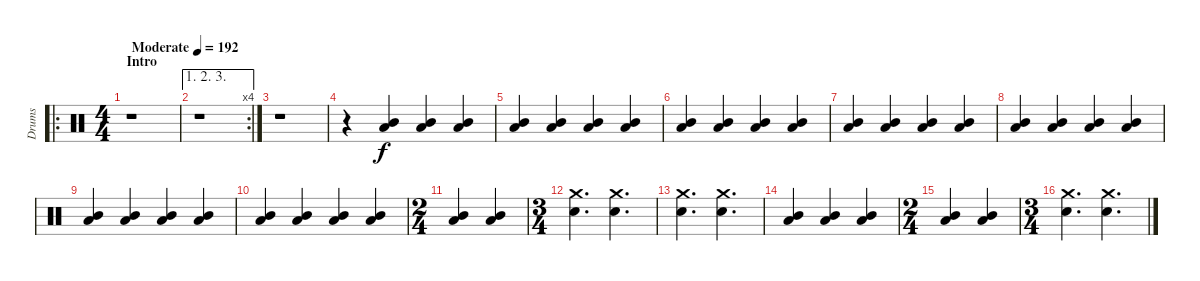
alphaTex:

\track ("Drums" "Drums") {instrument percussion}
\staff {score}
\articulation defaults
\ro
\ts (4 4)
\section ("" "Intro")
\tempo (192 "Moderate")
\clef neutral
\ks c
r.1{dy f} |
\ae (1 2 3)
\rc 4
r.1 |
r.1 |
r.4 ("Mid Tom (hit)" "Low Tom (hit)").4 ("Mid Tom (hit)" "Low Tom (hit)").4 ("Mid Tom (hit)" "Low Tom (hit)").4 |
("Mid Tom (hit)" "Low Tom (hit)").4 ("Mid Tom (hit)" "Low Tom (hit)").4 ("Mid Tom (hit)" "Low Tom (hit)").4 ("Mid Tom (hit)" "Low Tom (hit)").4 |
("Mid Tom (hit)" "Low Tom (hit)").4 ("Mid Tom (hit)" "Low Tom (hit)").4 ("Mid Tom (hit)" "Low Tom (hit)").4 ("Mid Tom (hit)" "Low Tom (hit)").4 |
("Mid Tom (hit)" "Low Tom (hit)").4 ("Mid Tom (hit)" "Low Tom (hit)").4 ("Mid Tom (hit)" "Low Tom (hit)").4 ("Mid Tom (hit)" "Low Tom (hit)").4 |
("Mid Tom (hit)" "Low Tom (hit)").4 ("Mid Tom (hit)" "Low Tom (hit)").4 ("Mid Tom (hit)" "Low Tom (hit)").4 ("Mid Tom (hit)" "Low Tom (hit)").4 |
("Mid Tom (hit)" "Low Tom (hit)").4 ("Mid Tom (hit)" "Low Tom (hit)").4 ("Mid Tom (hit)" "Low Tom (hit)").4 ("Mid Tom (hit)" "Low Tom (hit)").4 |
("Mid Tom (hit)" "Low Tom (hit)").4 ("Mid Tom (hit)" "Low Tom (hit)").4 ("Mid Tom (hit)" "Low Tom (hit)").4 ("Mid Tom (hit)" "Low Tom (hit)").4 |
\ts (2 4)
("Mid Tom (hit)" "Low Tom (hit)").4 ("Mid Tom (hit)" "Low Tom (hit)").4 |
\ts (3 4)
("Crash medium (hit)" "Electric Snare (hit)").4{d} ("Crash medium (hit)" "Electric Snare (hit)").4{d} |
("Crash medium (hit)" "Electric Snare (hit)").4{d} ("Crash medium (hit)" "Electric Snare (hit)").4{d} |
("Mid Tom (hit)" "Low Tom (hit)").4 ("Mid Tom (hit)" "Low Tom (hit)").4 ("Mid Tom (hit)" "Low Tom (hit)").4 |
\ts (2 4)
("Mid Tom (hit)" "Low Tom (hit)").4 ("Mid Tom (hit)" "Low Tom (hit)").4 |
\ts (3 4)
("Crash medium (hit)" "Electric Snare (hit)").4{d} ("Crash medium (hit)" "Electric Snare (hit)").4{d}
